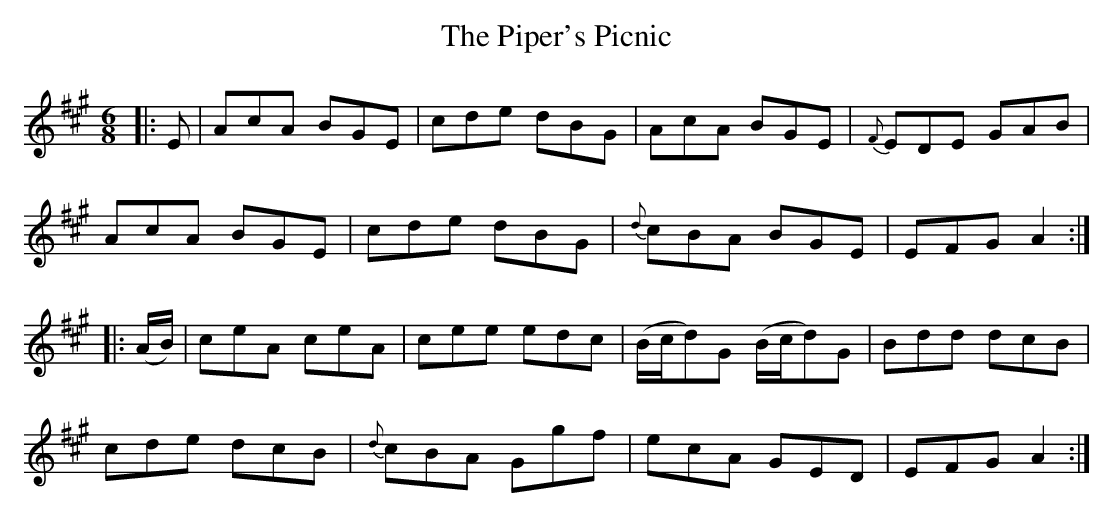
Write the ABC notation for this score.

X:1
T: The Piper's Picnic
M: 6/8
L: 1/8
K: Amaj
|:E|AcA BGE|cde dBG|AcA BGE|{F}EDE GAB|
AcA BGE|cde dBG|{d}cBA BGE|EFG A2:|
|:(A/B/)|ceA ceA|cee edc|(B/c/d)G (B/c/d)G|Bdd dcB|
cde dcB|{d}cBA Ggf|ecA GED|EFG A2:|
